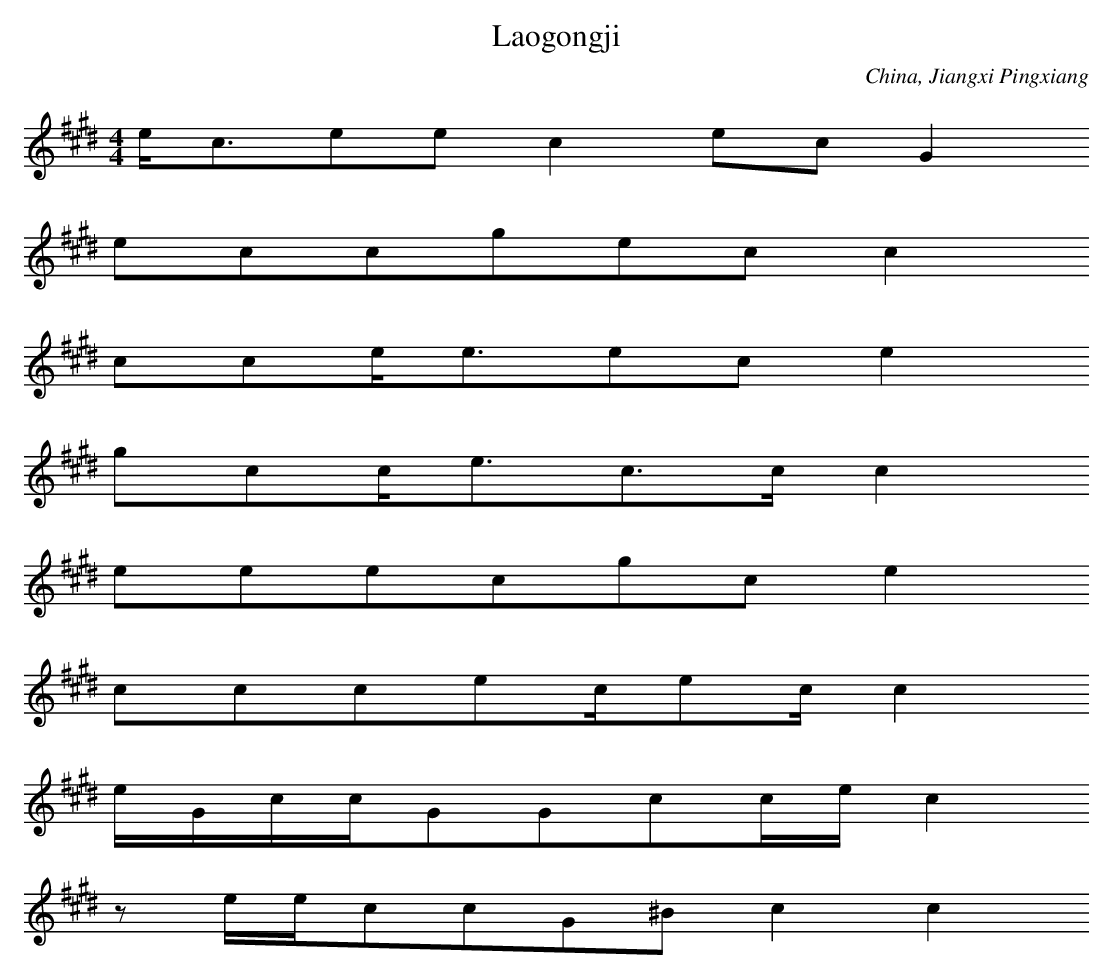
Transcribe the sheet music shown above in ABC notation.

X:1
T: Laogongji
O: China, Jiangxi Pingxiang
M: 4/4
L: 1/16
K: E
ec3e2e2c4e2c2G4
e2c2c2g2e2c2c4
c2c2ee3e2c2e4
g2c2ce3c3cc4
e2e2e2c2g2c2e4
c2c2c2e2ce2cc4
eGccG2G2c2cec4
z2eec2c2G2^B2c4c4
